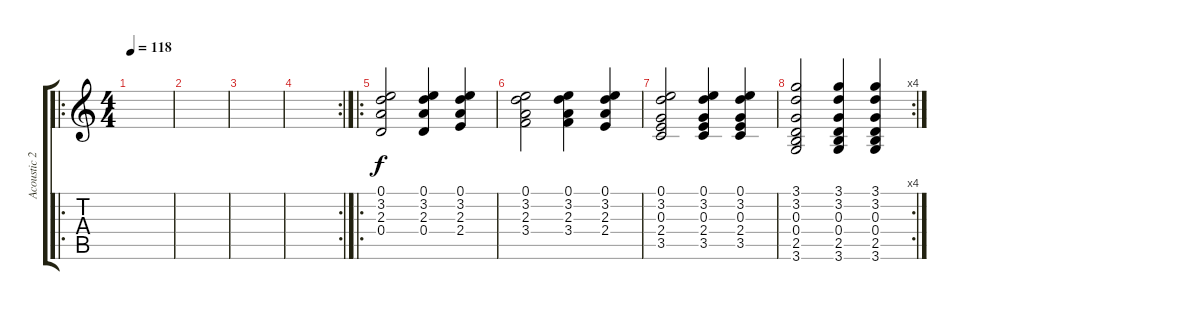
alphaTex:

\track ("Acoustic 2" "Acoustic 2") {instrument acousticguitarsteel}
\staff {score tabs}
\tuning (E4 B3 G3 D3 A2 E2) {hide}
\ro
\ts (4 4)
\tempo 118
\clef g2
\ks c
|
|
|
\rc 2
|
\ro
(0.1 3.2 2.3 0.4).2 (0.1 3.2 2.3 0.4).4 (0.1 3.2 2.3 2.4).4 |
(0.1 3.2 2.3 3.4).2 (0.1 3.2 2.3 3.4).4 (0.1 3.2 2.3 2.4).4 |
(0.1 3.2 0.3 2.4 3.5).2 (0.1 3.2 0.3 2.4 3.5).4 (0.1 3.2 0.3 2.4 3.5).4 |
\rc 4
(3.1 3.2 0.3 0.4 2.5 3.6).2 (3.1 3.2 0.3 0.4 2.5 3.6).4 (3.1 3.2 0.3 0.4 2.5 3.6).4
